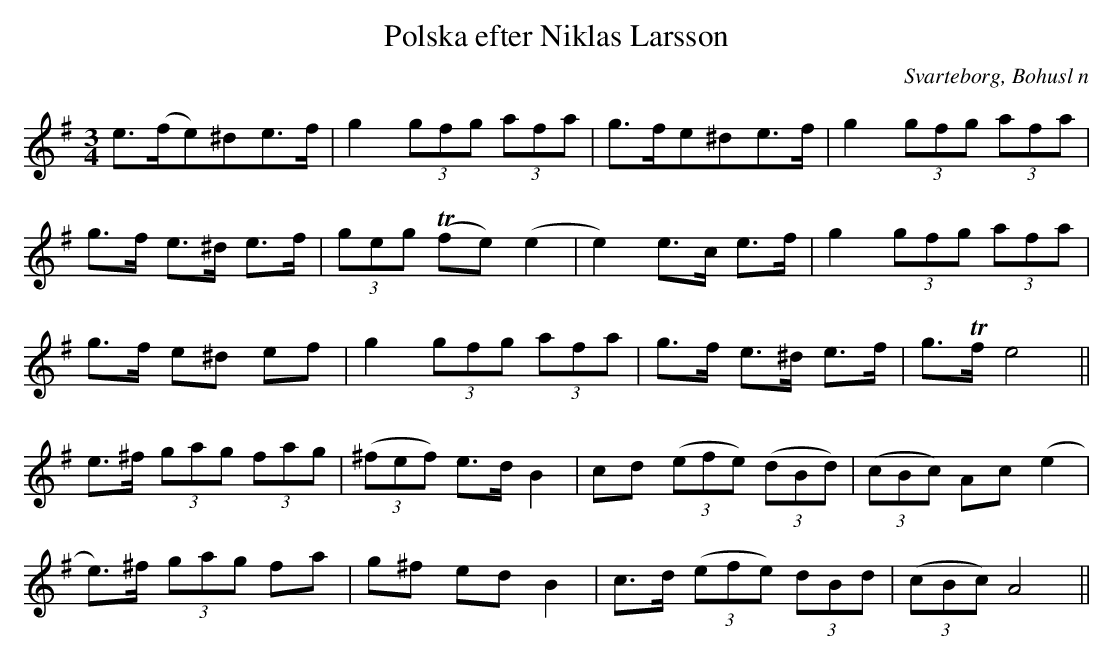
X:1
T:Polska efter Niklas Larsson
O:Svarteborg, Bohusl n
M:3/4
L:1/8
K:G
e>(fe)^de>f|g2 (3gfg (3afa|g>fe^de>f|g2 (3gfg (3afa|
g>f e>^d e>f|(3geg (Tfe) (e2|e2) e>c e>f|g2 (3gfg (3afa|
g>f e^d ef|g2 (3gfg (3afa|g>f e>^d e>f|g>Tf e4||
e>^f (3gag (3fag|((3^fef) e>d B2|cd ((3efe) ((3dBd)|((3cBc) Ac (e2|
e)>^f (3gag fa|g^f ed B2|c>d ((3efe) (3dBd|((3cBc) A4||
